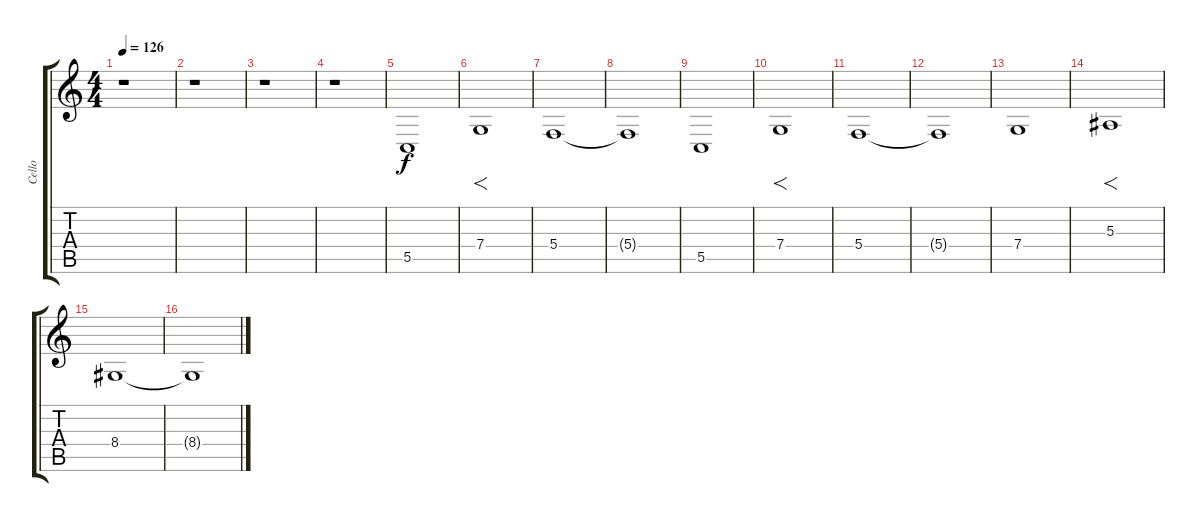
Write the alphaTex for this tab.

\track ("Cello" "Cello") {instrument cello}
\staff {score tabs}
\tuning (D4 A3 F3 C3 G2 D2) {hide}
\ts (4 4)
\tempo 126
\clef g2
\ks c
r.1{dy f} |
r.1 |
r.1 |
r.1 |
5.5.1 |
7.4.1{f} |
5.4.1 |
5.4{t}.1 |
5.5.1 |
7.4.1{f} |
5.4.1 |
5.4{t}.1 |
7.4.1 |
5.3.1{f} |
8.4.1 |
8.4{t}.1
